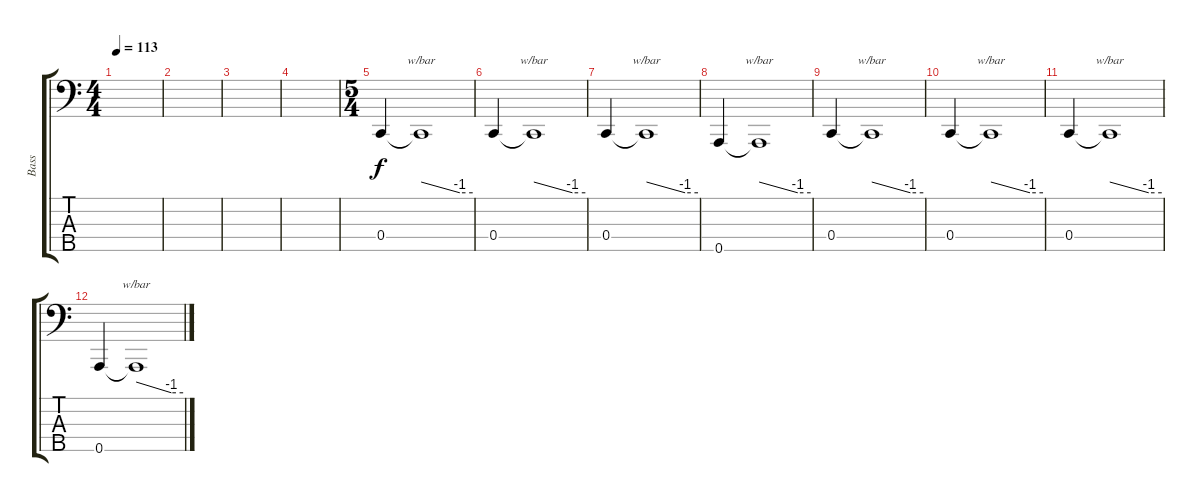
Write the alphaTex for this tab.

\track ("Bass" "Bass") {instrument electricbassfinger}
\staff {score tabs}
\tuning (F2 C2 G1 C1 A0) {hide}
\ts (4 4)
\tempo 113
\clef f4
\ks c
|
|
|
|
\ts (5 4)
0.4.4 0.4{t}.1{tbe (custom default 0 0 45 -4 60 -4)} |
0.4.4 0.4{t}.1{tbe (custom default 0 0 45 -4 60 -4)} |
0.4.4 0.4{t}.1{tbe (custom default 0 0 45 -4 60 -4)} |
0.5.4{volume 0} 0.5{t}.1{tbe (custom default 0 0 45 -4 60 -4)} |
0.4.4 0.4{t}.1{tbe (custom default 0 0 45 -4 60 -4)} |
0.4.4 0.4{t}.1{tbe (custom default 0 0 45 -4 60 -4)} |
0.4.4 0.4{t}.1{tbe (custom default 0 0 45 -4 60 -4)} |
0.5.4 0.5{t}.1{tbe (custom default 0 0 45 -4 60 -4)}
